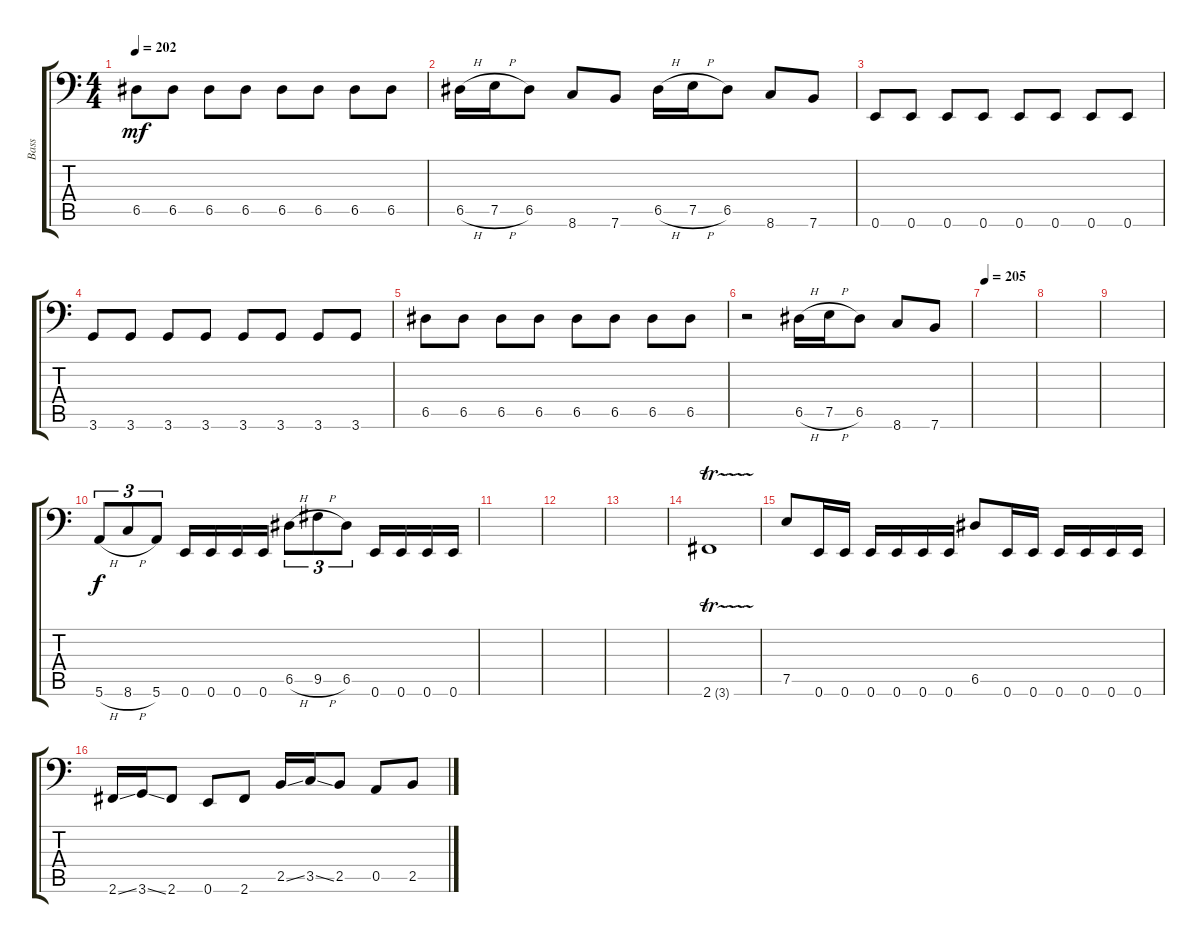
\track ("Bass" "Bass") {instrument electricbassfinger}
\staff {score tabs}
\tuning (E3 B2 G2 D2 A1 E1) {hide}
\ts (4 4)
\tempo 202
\clef f4
\ks c
6.5.8{dy mf} 6.5.8 6.5.8 6.5.8 6.5.8 6.5.8 6.5.8 6.5.8 |
6.5{h}.16 7.5{h}.16 6.5.8 8.6.8 7.6.8 6.5{h}.16 7.5{h}.16 6.5.8 8.6.8 7.6.8 |
0.6.8 0.6.8 0.6.8 0.6.8 0.6.8 0.6.8 0.6.8 0.6.8 |
3.6.8 3.6.8 3.6.8 3.6.8 3.6.8 3.6.8 3.6.8 3.6.8 |
6.5.8 6.5.8 6.5.8 6.5.8 6.5.8 6.5.8 6.5.8 6.5.8 |
r.2 6.5{h}.16 7.5{h}.16 6.5.8 8.6.8 7.6.8 |
\tempo 205
|
|
|
5.6{h}.8{tu (3 2) dy f} 8.6{h}.8{tu (3 2)} 5.6.8{tu (3 2)} 0.6.16 0.6.16 0.6.16 0.6.16 6.5{h}.8{tu (3 2)} 9.5{h}.8{tu (3 2)} 6.5.8{tu (3 2)} 0.6.16 0.6.16 0.6.16 0.6.16 |
|
|
|
2.6{tr (3 16)}.1 |
7.5.8 0.6.16 0.6.16 0.6.16 0.6.16 0.6.16 0.6.16 6.5.8 0.6.16 0.6.16 0.6.16 0.6.16 0.6.16 0.6.16 |
2.6{ss}.16 3.6{ss}.16 2.6.8 0.6.8 2.6.8 2.5{ss}.16 3.5{ss}.16 2.5.8 0.5.8 2.5.8
